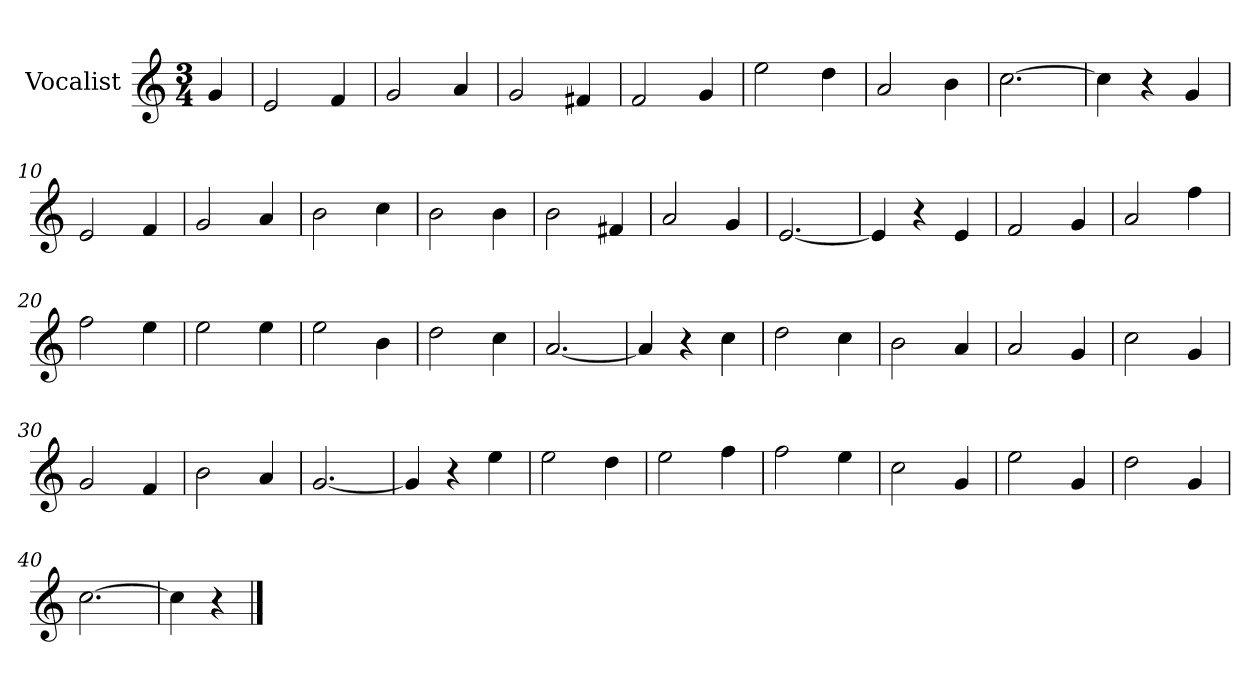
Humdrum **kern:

**kern
*part1
*staff1
*I"Vocalist
*k[]
*C:
*M3/4
=1
4g
=2
2e
4f
=3
2g
4a
=4
2g
4f#X
=5
2f
4g
=6
2ee
4dd
=7
2a
4b
=8
[2.cc
=9
4cc]
4r
4g
=10
2e
4f
=11
2g
4a
=12
2b
4cc
=13
2b
4b
=14
2b
4f#X
=15
2a
4g
=16
[2.e
=17
4e]
4r
4e
=18
2f
4g
=19
2a
4ff
=20
2ff
4ee
=21
2ee
4ee
=22
2ee
4b
=23
2dd
4cc
=24
[2.a
=25
4a]
4r
4cc
=26
2dd
4cc
=27
2b
4a
=28
2a
4g
=29
2cc
4g
=30
2g
4f
=31
2b
4a
=32
[2.g
=33
4g]
4r
4ee
=34
2ee
4dd
=35
2ee
4ff
=36
2ff
4ee
=37
2cc
4g
=38
2ee
4g
=39
2dd
4g
=40
[2.cc
=41
4cc]
4r
==
*-
